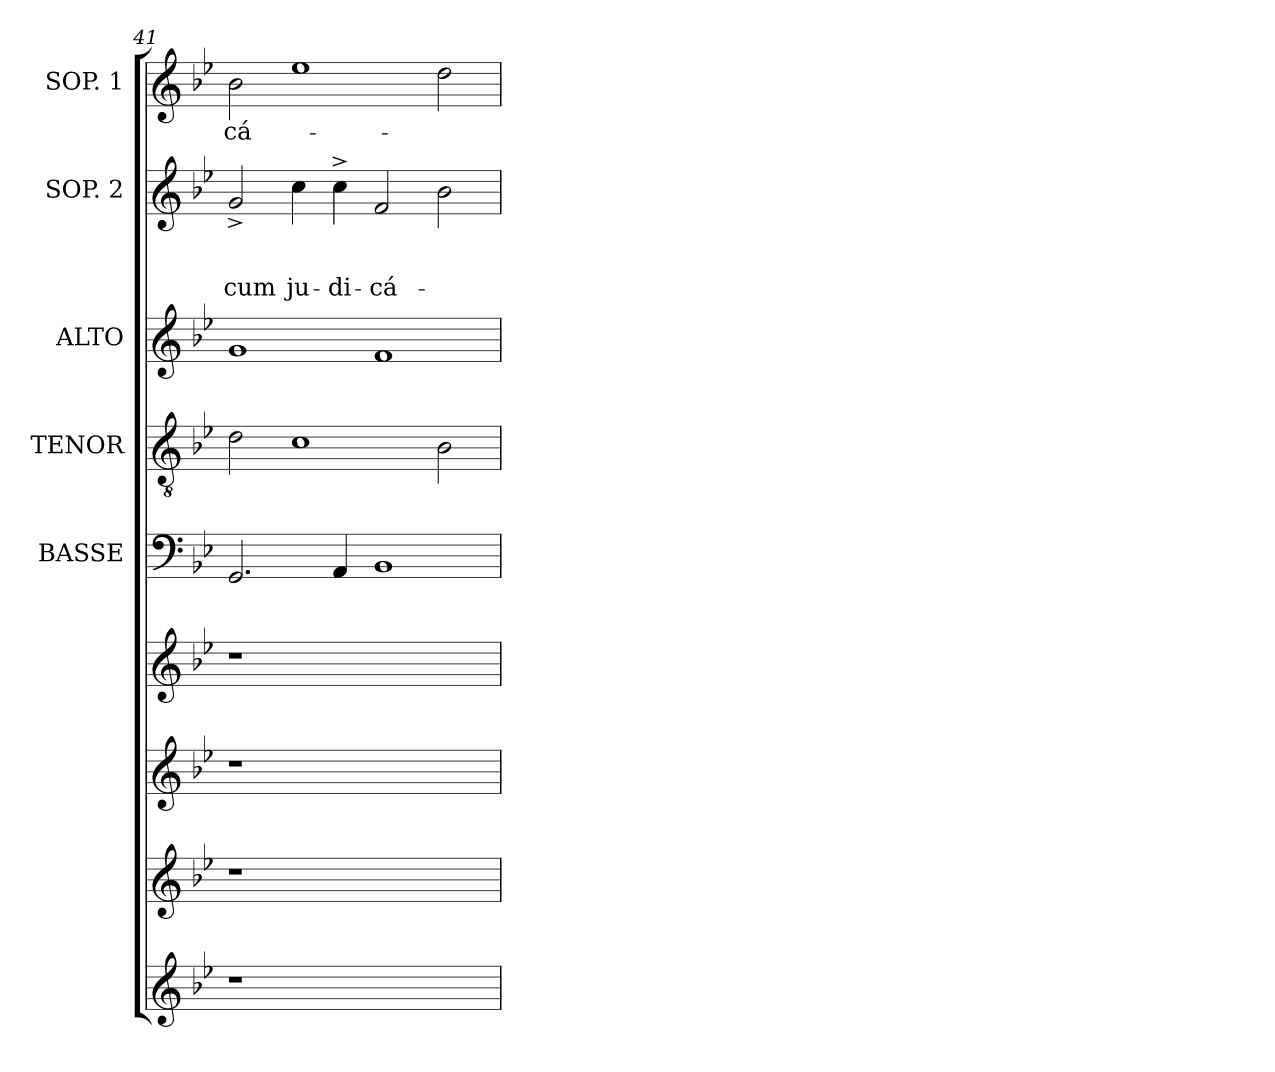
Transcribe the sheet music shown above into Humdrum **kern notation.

**kern	**kern	**kern	**kern	**kern	**kern	**kern	**kern	**text	**text	**text	**kern	**text
*part9	*part8	*part7	*part6	*part5	*part4	*part3	*part2	*part2	*part2	*part2	*part1	*part1
*staff9	*staff8	*staff7	*staff6	*staff5	*staff4	*staff3	*staff2	*staff2	*staff2	*staff2	*staff1	*staff1
*	*	*	*	*I"BASSE	*I"TENOR	*I"ALTO	*I"SOP. 2	*	*	*	*I"SOP. 1	*
*	*	*	*	*I'BAS.	*I'TEN.	*I'ALT.	*I'SOP. 2	*	*	*	*I'SOP. 1	*
!!LO:LB:g=z
*clefG2	*clefG2	*clefG2	*clefG2	*clefF4	*clefGv2	*clefG2	*clefG2	*	*	*	*clefG2	*
*k[b-e-]	*k[b-e-]	*k[b-e-]	*k[b-e-]	*k[b-e-]	*k[b-e-]	*k[b-e-]	*k[b-e-]	*	*	*	*k[b-e-]	*
*B-:	*B-:	*B-:	*B-:	*B-:	*B-:	*B-:	*B-:	*	*	*	*B-:	*
=41	=41	=41	=41	=41	=41	=41	=41	=41	=41	=41	=41	=41
!	!	!	!	!	!	!	!	!	!	!LO:LY:b	!	!LO:LY:b
1r	1r	1r	1r	2.GG/	2d\	1g	2g^</	.	.	cum	2b-\	-cá-
!	!	!	!	!	!	!	!	!	!	!LO:LY:b	!	!
.	.	.	.	.	1c	.	4cc\	.	.	ju-	1ee-	.
!	!	!	!	!	!	!	!	!	!	!LO:LY:b	!	!
.	.	.	.	4AA/	.	.	4cc^>\	.	.	-di-	.	.
!	!	!	!	!	!	!	!	!	!	!LO:LY:b	!	!
1ryy	1ryy	1ryy	1ryy	1BB-	.	1f	2f/	.	.	-cá-	.	.
.	.	.	.	.	2B-\	.	2b-\	.	.	.	2dd\	.
=	=	=	=	=	=	=	=	=	=	=	=	=
*-	*-	*-	*-	*-	*-	*-	*-	*-	*-	*-	*-	*-
